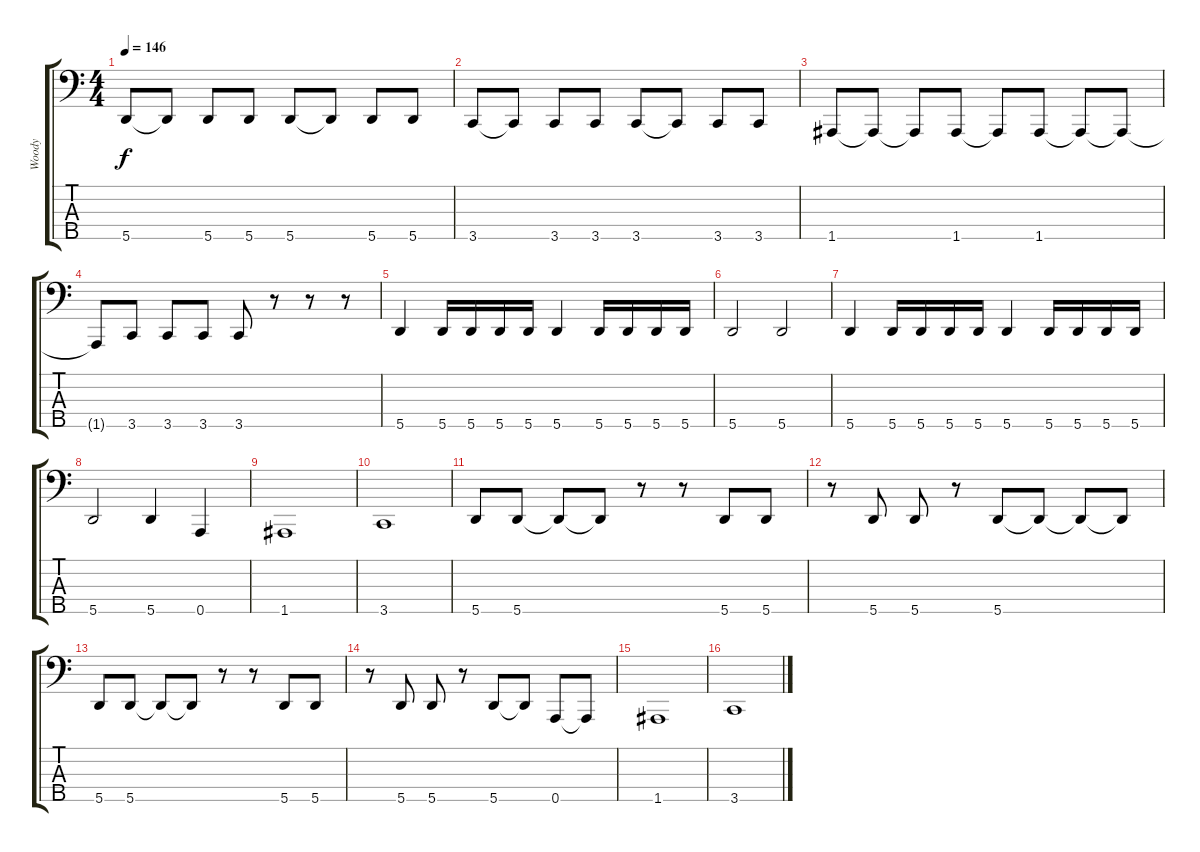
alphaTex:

\track ("Woody" "Woody") {instrument electricbassfinger}
\staff {score tabs}
\tuning (G2 D2 A1 E1 A0) {hide}
\ts (4 4)
\tempo 146
\clef f4
\ks c
5.5.8{dy f} 5.5{t}.8 5.5.8 5.5.8 5.5.8 5.5{t}.8 5.5.8 5.5.8 |
3.5.8 3.5{t}.8 3.5.8 3.5.8 3.5.8 3.5{t}.8 3.5.8 3.5.8 |
1.5.8 1.5{t}.8 1.5{t}.8 1.5.8 1.5{t}.8 1.5.8 1.5{t}.8 1.5{t}.8 |
1.5{t}.8 3.5.8 3.5.8 3.5.8 3.5.8 r.8 r.8 r.8 |
5.5.4 5.5.16 5.5.16 5.5.16 5.5.16 5.5.4 5.5.16 5.5.16 5.5.16 5.5.16 |
5.5.2 5.5.2 |
5.5.4 5.5.16 5.5.16 5.5.16 5.5.16 5.5.4 5.5.16 5.5.16 5.5.16 5.5.16 |
5.5.2 5.5.4 0.5.4 |
1.5.1 |
3.5.1 |
5.5.8 5.5.8 5.5{t}.8 5.5{t}.8 r.8 r.8 5.5.8 5.5.8 |
r.8 5.5.8 5.5.8 r.8 5.5.8 5.5{t}.8 5.5{t}.8 5.5{t}.8 |
5.5.8 5.5.8 5.5{t}.8 5.5{t}.8 r.8 r.8 5.5.8 5.5.8 |
r.8 5.5.8 5.5.8 r.8 5.5.8 5.5{t}.8 0.5.8 0.5{t}.8 |
1.5.1 |
3.5.1
